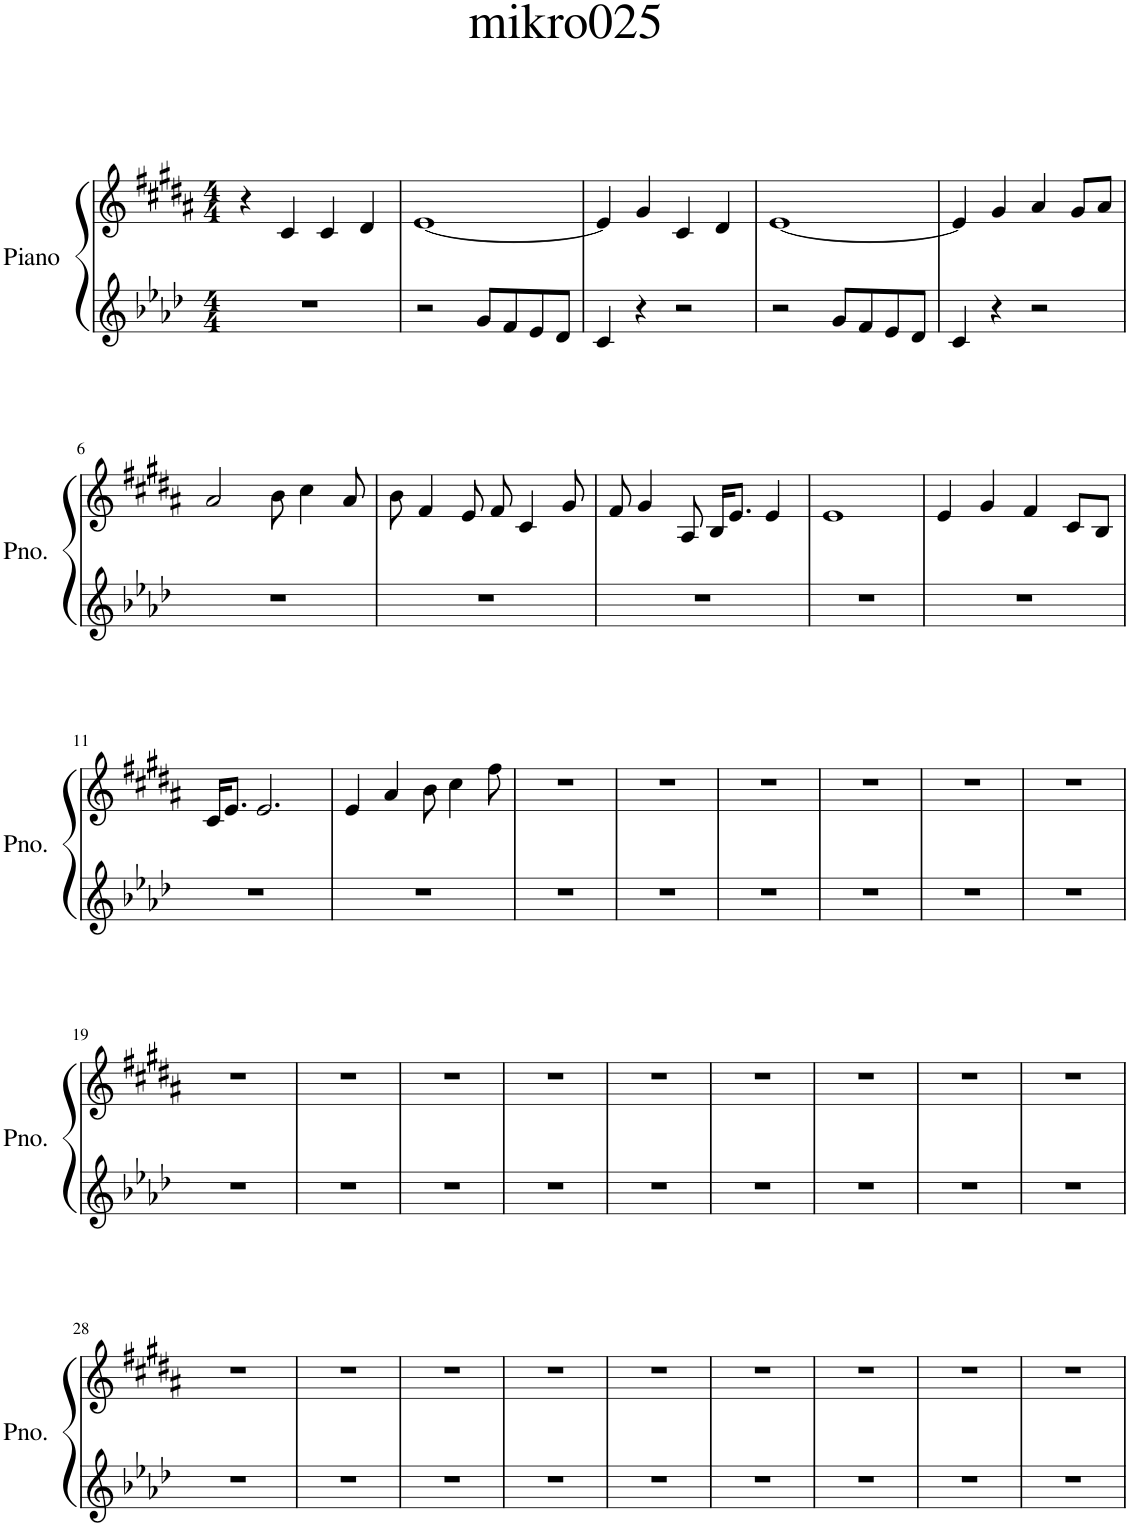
**kern	**kern
*part1	*part1
*staff2	*staff1
*I"Piano	*
*I'Pno.	*
*clefG2	*clefG2
*k[b-e-a-d-]	*k[f#c#g#d#a#]
*M4/4	*M4/4
=1	=1
1r	4r
.	4c#/
.	4c#/
.	4d#/
=2	=2
2r	[1e
8g/L	.
8f/	.
8e-/	.
8d-/J	.
=3	=3
4c/	4e/]
4r	4g#/
2r	4c#/
.	4d#/
=4	=4
2r	[1e
8g/L	.
8f/	.
8e-/	.
8d-/J	.
=5	=5
4c/	4e/]
4r	4g#/
2r	4a#/
.	8g#/L
.	8a#/J
!!LO:LB:g=z
=6	=6
1r	2a#/
.	8b\
.	4cc#\
.	8a#/
=7	=7
1r	8b\
.	4f#/
.	8e/
.	8f#/
.	4c#/
.	8g#/
=8	=8
1r	8f#/
.	4g#/
.	8A#/
.	16B/KL
.	8.e/J
.	4e/
=9	=9
1r	1e
=10	=10
1r	4e/
.	4g#/
.	4f#/
.	8c#/L
.	8B/J
!!LO:LB:g=z
=11	=11
1r	16c#/KL
.	8.e/J
.	2.e/
=12	=12
1r	4e/
.	4a#/
.	8b\
.	4cc#\
.	8ff#\
=13	=13
1r	1r
=14	=14
1r	1r
=15	=15
1r	1r
=16	=16
1r	1r
=17	=17
1r	1r
=18	=18
1r	1r
!!LO:LB:g=z
=19	=19
1r	1r
=20	=20
1r	1r
=21	=21
1r	1r
=22	=22
1r	1r
=23	=23
1r	1r
=24	=24
1r	1r
=25	=25
1r	1r
=26	=26
1r	1r
=27	=27
1r	1r
!!LO:LB:g=z
=28	=28
1r	1r
=29	=29
1r	1r
=30	=30
1r	1r
=31	=31
1r	1r
=32	=32
1r	1r
=33	=33
1r	1r
=34	=34
1r	1r
=35	=35
1r	1r
=36	=36
1r	1r
=	=
*-	*-
